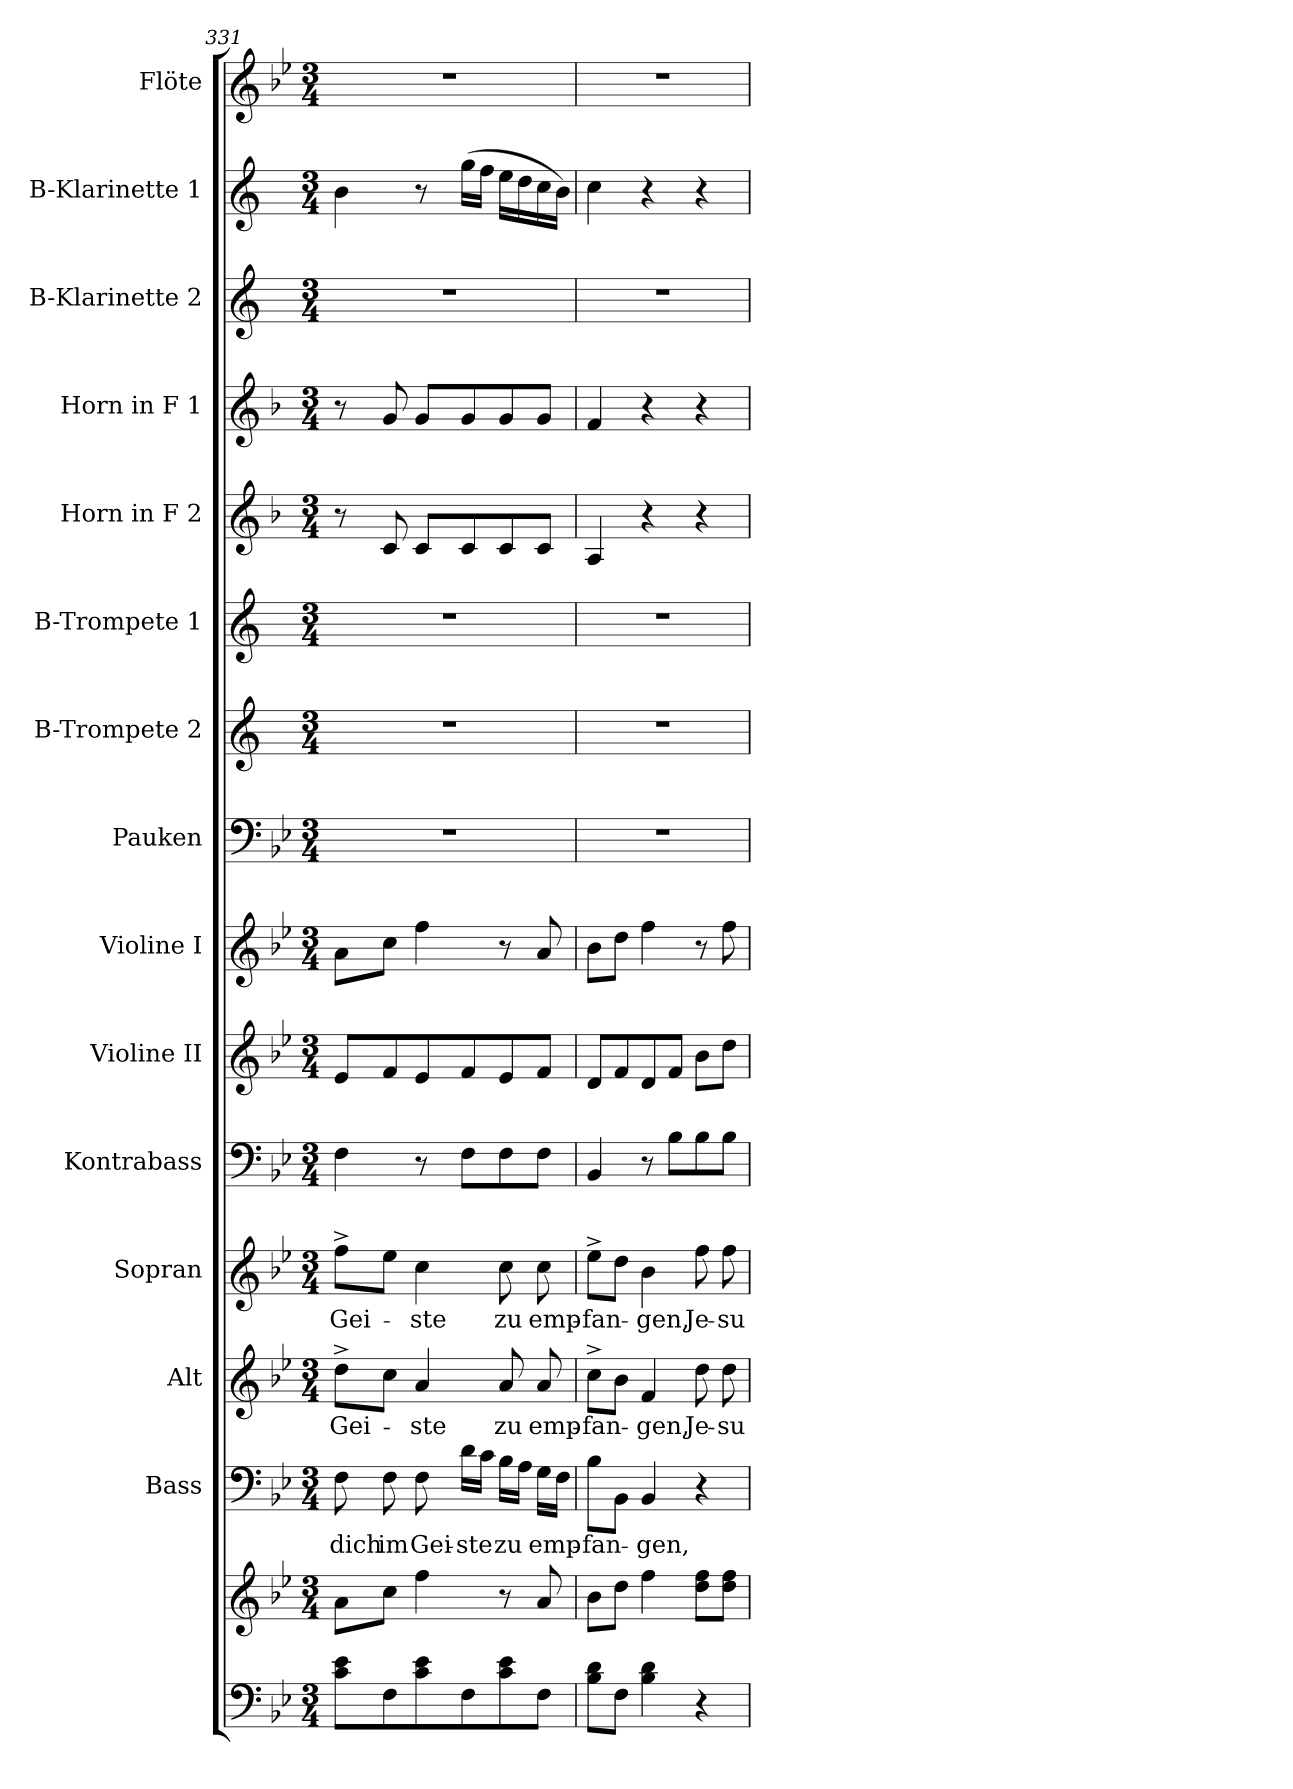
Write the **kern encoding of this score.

**kern	**kern	**kern	**text	**kern	**text	**kern	**text	**kern	**kern	**kern	**kern	**kern	**kern	**kern	**kern	**kern	**kern	**kern
*part15	*part15	*part14	*part14	*part13	*part13	*part12	*part12	*part11	*part10	*part9	*part8	*part7	*part6	*part5	*part4	*part3	*part2	*part1
*staff16	*staff15	*staff14	*staff14	*staff13	*staff13	*staff12	*staff12	*staff11	*staff10	*staff9	*staff8	*staff7	*staff6	*staff5	*staff4	*staff3	*staff2	*staff1
*	*	*I"Bass	*	*I"Alt	*	*I"Sopran	*	*I"Kontrabass	*I"Violine II	*I"Violine I	*I"Pauken	*I"B-Trompete 2	*I"B-Trompete 1	*I"Horn in F 2	*I"Horn in F 1	*I"B-Klarinette 2	*I"B-Klarinette 1	*I"Flöte
*	*	*I'B.	*	*I'A.	*	*I'S.	*	*I'Kb.	*I'Vl. II	*I'Vl. I	*I'Pk.	*I'B Trp. 2	*I'B Trp. 1	*	*	*I'B Kl. 2	*I'B Kl. 1	*I'Fl.
*clefF4	*clefG2	*clefF4	*	*clefG2	*	*clefG2	*	*clefF4	*clefG2	*clefG2	*clefF4	*clefG2	*clefG2	*clefG2	*clefG2	*clefG2	*clefG2	*clefG2
*	*	*	*	*	*	*	*	*ITrd7c12	*	*	*	*ITrd1c2	*ITrd1c2	*ITrd4c7	*ITrd4c7	*ITrd1c2	*ITrd1c2	*
*k[b-e-]	*k[b-e-]	*k[b-e-]	*	*k[b-e-]	*	*k[b-e-]	*	*k[b-e-]	*k[b-e-]	*k[b-e-]	*k[b-e-]	*k[b-e-]	*k[b-e-]	*k[b-e-]	*k[b-e-]	*k[b-e-]	*k[b-e-]	*k[b-e-]
*B-:	*B-:	*B-:	*	*B-:	*	*B-:	*	*B-:	*B-:	*B-:	*B-:	*B-:	*B-:	*B-:	*B-:	*B-:	*B-:	*B-:
*M3/4	*M3/4	*M3/4	*	*M3/4	*	*M3/4	*	*M3/4	*M3/4	*M3/4	*M3/4	*M3/4	*M3/4	*M3/4	*M3/4	*M3/4	*M3/4	*M3/4
=331	=331	=331	=331	=331	=331	=331	=331	=331	=331	=331	=331	=331	=331	=331	=331	=331	=331	=331
!	!	!	!LO:LY:b	!	!LO:LY:b	!	!LO:LY:b	!	!	!	!	!	!	!	!	!	!	!
8c\ 8e-\L	8a\L	8F\	dich	8dd^>\L	Gei-	8ff^>\L	Gei-	4FF\	8e-/L	8a\L	2.r	2.r	2.r	8r	8r	2.r	4a\	2.r
!	!	!	!LO:LY:b	!	!	!	!	!	!	!	!	!	!	!	!	!	!	!
8F\	8cc\J	8F\	im	8cc\J	.	8ee-\J	.	.	8f/	8cc\J	.	.	.	8F/	8c/	.	.	.
!	!	!	!LO:LY:b	!	!LO:LY:b	!	!LO:LY:b	!	!	!	!	!	!	!	!	!	!	!
8c\ 8e-\	4ff\	8F\	Gei-	4a/	-ste	4cc\	-ste	8r	8e-/	4ff\	.	.	.	8F/L	8c/L	.	8r	.
!	!	!	!LO:LY:b	!	!	!	!	!	!	!	!	!	!	!	!	!	!	!
8F\	.	16d\LL	-ste	.	.	.	.	8FF\L	8f/	.	.	.	.	8F/	8c/	.	(>16ff\LL	.
.	.	16c\JJ	.	.	.	.	.	.	.	.	.	.	.	.	.	.	16ee-\JJ	.
!	!	!	!LO:LY:b	!	!LO:LY:b	!	!LO:LY:b	!	!	!	!	!	!	!	!	!	!	!
8c\ 8e-\	8r	16B-\LL	zu	8a/	zu	8cc\	zu	8FF\	8e-/	8r	.	.	.	8F/	8c/	.	16dd\LL	.
.	.	16A\JJ	.	.	.	.	.	.	.	.	.	.	.	.	.	.	16cc\	.
!	!	!	!LO:LY:b	!	!LO:LY:b	!	!LO:LY:b	!	!	!	!	!	!	!	!	!	!	!
8F\J	8a/	16G\LL	emp-	8a/	emp-	8cc\	emp-	8FF\J	8f/J	8a/	.	.	.	8F/J	8c/J	.	16b-\	.
.	.	16F\JJ	.	.	.	.	.	.	.	.	.	.	.	.	.	.	16a\JJ)	.
=332	=332	=332	=332	=332	=332	=332	=332	=332	=332	=332	=332	=332	=332	=332	=332	=332	=332	=332
!	!	!	!LO:LY:b	!	!LO:LY:b	!	!LO:LY:b	!	!	!	!	!	!	!	!	!	!	!
8B-\ 8d\L	8b-\L	8B-\L	-fan-	8cc^>\L	-fan-	8ee-^>\L	-fan-	4BBB-/	8d/L	8b-\L	2.r	2.r	2.r	4D/	4B-/	2.r	4b-\	2.r
8F\J	8dd\J	8BB-\J	.	8b-\J	.	8dd\J	.	.	8f/	8dd\J	.	.	.	.	.	.	.	.
!	!	!	!LO:LY:b	!	!LO:LY:b	!	!LO:LY:b	!	!	!	!	!	!	!	!	!	!	!
4B-\ 4d\	4ff\	4BB-/	-gen,	4f/	-gen,	4b-\	-gen,	8r	8d/	4ff\	.	.	.	4r	4r	.	4r	.
.	.	.	.	.	.	.	.	8BB-\L	8f/J	.	.	.	.	.	.	.	.	.
!	!	!	!	!	!LO:LY:b	!	!LO:LY:b	!	!	!	!	!	!	!	!	!	!	!
4r	8dd\ 8ff\L	4r	.	8dd\	Je-	8ff\	Je-	8BB-\	8b-\L	8r	.	.	.	4r	4r	.	4r	.
!	!	!	!	!	!LO:LY:b	!	!LO:LY:b	!	!	!	!	!	!	!	!	!	!	!
.	8dd\ 8ff\J	.	.	8dd\	-su	8ff\	-su	8BB-\J	8dd\J	8ff\	.	.	.	.	.	.	.	.
=	=	=	=	=	=	=	=	=	=	=	=	=	=	=	=	=	=	=
*-	*-	*-	*-	*-	*-	*-	*-	*-	*-	*-	*-	*-	*-	*-	*-	*-	*-	*-
